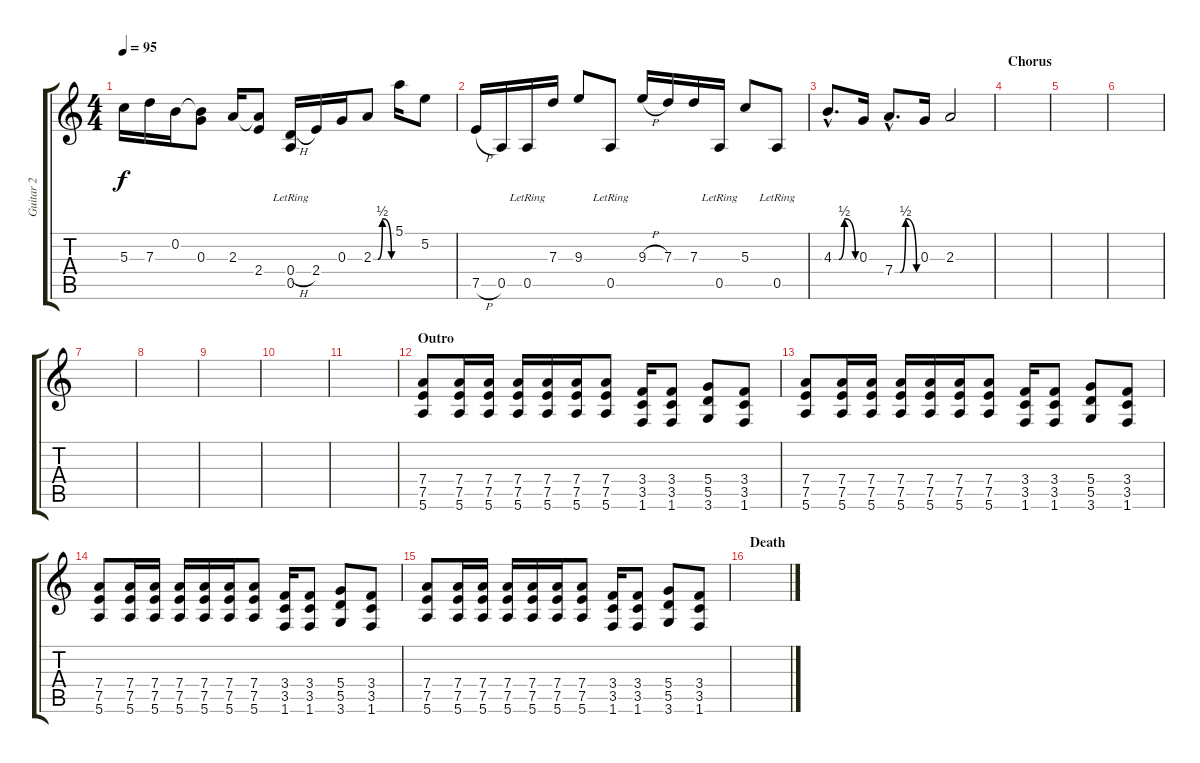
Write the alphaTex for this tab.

\track ("Guitar 2" "Guitar 2") {instrument electricguitarmuted}
\staff {score tabs}
\tuning (E4 B3 G3 D3 A2 E2) {hide}
\ts (4 4)
\tempo 95
\clef g2
\ks c
5.3.16{dy f} 7.3.16 0.2.16 (0.2{t} 0.3).8 2.3.16 (2.3{t} 2.4).8 (0.4{h} 0.5{lr}).16 2.4.16 0.3.16 2.3{be (custom 0 0 15 0 30 2 60 0)}.8 5.1.16 5.2.8 |
7.5{h}.16 0.5.16 0.5{lr}.16 7.3.16 9.3.8 0.5{lr}.8 9.3{h}.16 7.3.16 7.3.16 0.5{lr}.16 5.3.8 0.5{lr}.8 |
4.3{be (custom 0 0 15 0 30 2 60 0) hac}.8{d} 0.3.16 7.4{be (custom 0 0 15 0 30 2 60 0) hac}.8{d} 0.3.16 2.3.2 |
\section ("" "Chorus")
|
|
|
|
|
|
|
|
\section ("" "Outro")
(7.4 7.5 5.6).8{volume 14 balance 8 instrument overdrivenguitar} (7.4 7.5 5.6).16 (7.4 7.5 5.6).16 (7.4 7.5 5.6).16 (7.4 7.5 5.6).16 (7.4 7.5 5.6).16 (7.4 7.5 5.6).8 (3.4 3.5 1.6).16 (3.4 3.5 1.6).8 (5.4 5.5 3.6).8 (3.4 3.5 1.6).8 |
(7.4 7.5 5.6).8 (7.4 7.5 5.6).16 (7.4 7.5 5.6).16 (7.4 7.5 5.6).16 (7.4 7.5 5.6).16 (7.4 7.5 5.6).16 (7.4 7.5 5.6).8 (3.4 3.5 1.6).16 (3.4 3.5 1.6).8 (5.4 5.5 3.6).8 (3.4 3.5 1.6).8 |
(7.4 7.5 5.6).8 (7.4 7.5 5.6).16 (7.4 7.5 5.6).16 (7.4 7.5 5.6).16 (7.4 7.5 5.6).16 (7.4 7.5 5.6).16 (7.4 7.5 5.6).8 (3.4 3.5 1.6).16 (3.4 3.5 1.6).8 (5.4 5.5 3.6).8 (3.4 3.5 1.6).8 |
(7.4 7.5 5.6).8 (7.4 7.5 5.6).16 (7.4 7.5 5.6).16 (7.4 7.5 5.6).16 (7.4 7.5 5.6).16 (7.4 7.5 5.6).16 (7.4 7.5 5.6).8 (3.4 3.5 1.6).16 (3.4 3.5 1.6).8 (5.4 5.5 3.6).8 (3.4 3.5 1.6).8 |
\section ("" "Death")
